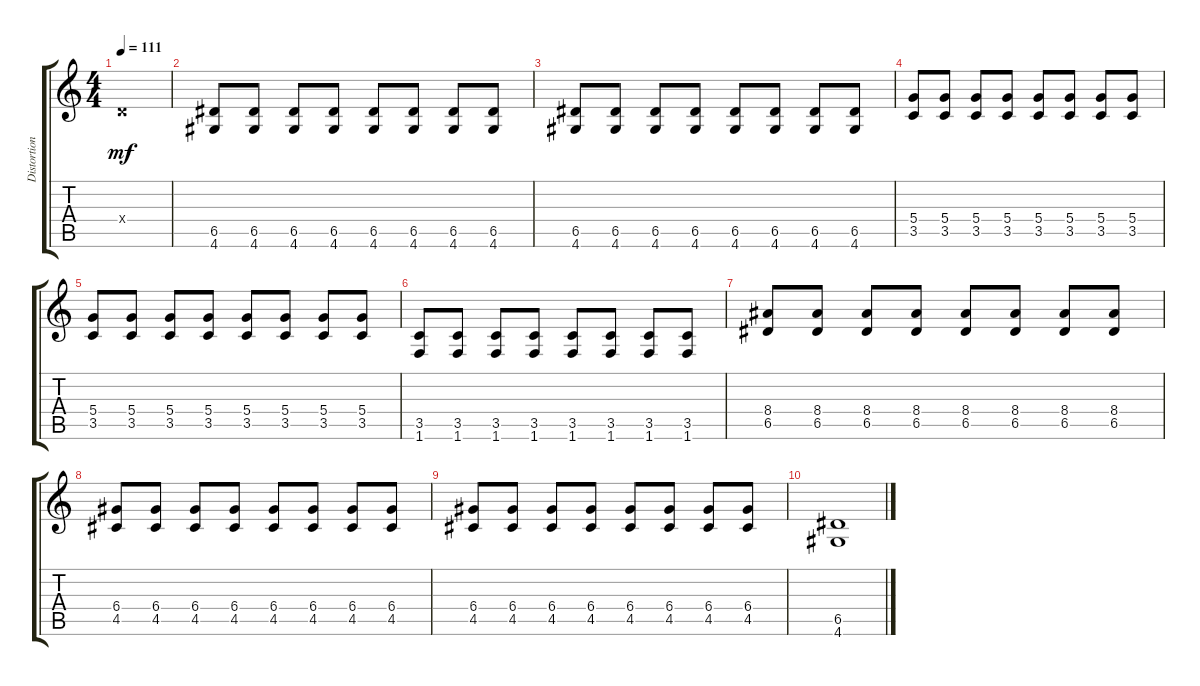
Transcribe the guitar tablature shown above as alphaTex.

\track ("Distortion Guitar" "Distortion") {instrument distortionguitar}
\staff {score tabs}
\tuning (E4 B3 G3 D3 A2 E2) {hide}
\ts (4 4)
\tempo 111
\clef g2
\ks c
0.4{x}.1{dy mf instrument distortionguitar} |
(6.5 4.6).8 (6.5 4.6).8 (6.5 4.6).8 (6.5 4.6).8 (6.5 4.6).8 (6.5 4.6).8 (6.5 4.6).8 (6.5 4.6).8 |
(6.5 4.6).8 (6.5 4.6).8 (6.5 4.6).8 (6.5 4.6).8 (6.5 4.6).8 (6.5 4.6).8 (6.5 4.6).8 (6.5 4.6).8 |
(5.4 3.5).8 (5.4 3.5).8 (5.4 3.5).8 (5.4 3.5).8 (5.4 3.5).8 (5.4 3.5).8 (5.4 3.5).8 (5.4 3.5).8 |
(5.4 3.5).8 (5.4 3.5).8 (5.4 3.5).8 (5.4 3.5).8 (5.4 3.5).8 (5.4 3.5).8 (5.4 3.5).8 (5.4 3.5).8 |
(3.5 1.6).8 (3.5 1.6).8 (3.5 1.6).8 (3.5 1.6).8 (3.5 1.6).8 (3.5 1.6).8 (3.5 1.6).8 (3.5 1.6).8 |
(8.4 6.5).8 (8.4 6.5).8 (8.4 6.5).8 (8.4 6.5).8 (8.4 6.5).8 (8.4 6.5).8 (8.4 6.5).8 (8.4 6.5).8 |
(6.4 4.5).8 (6.4 4.5).8 (6.4 4.5).8 (6.4 4.5).8 (6.4 4.5).8 (6.4 4.5).8 (6.4 4.5).8 (6.4 4.5).8 |
(6.4 4.5).8 (6.4 4.5).8 (6.4 4.5).8 (6.4 4.5).8 (6.4 4.5).8 (6.4 4.5).8 (6.4 4.5).8 (6.4 4.5).8 |
(6.5 4.6).1
